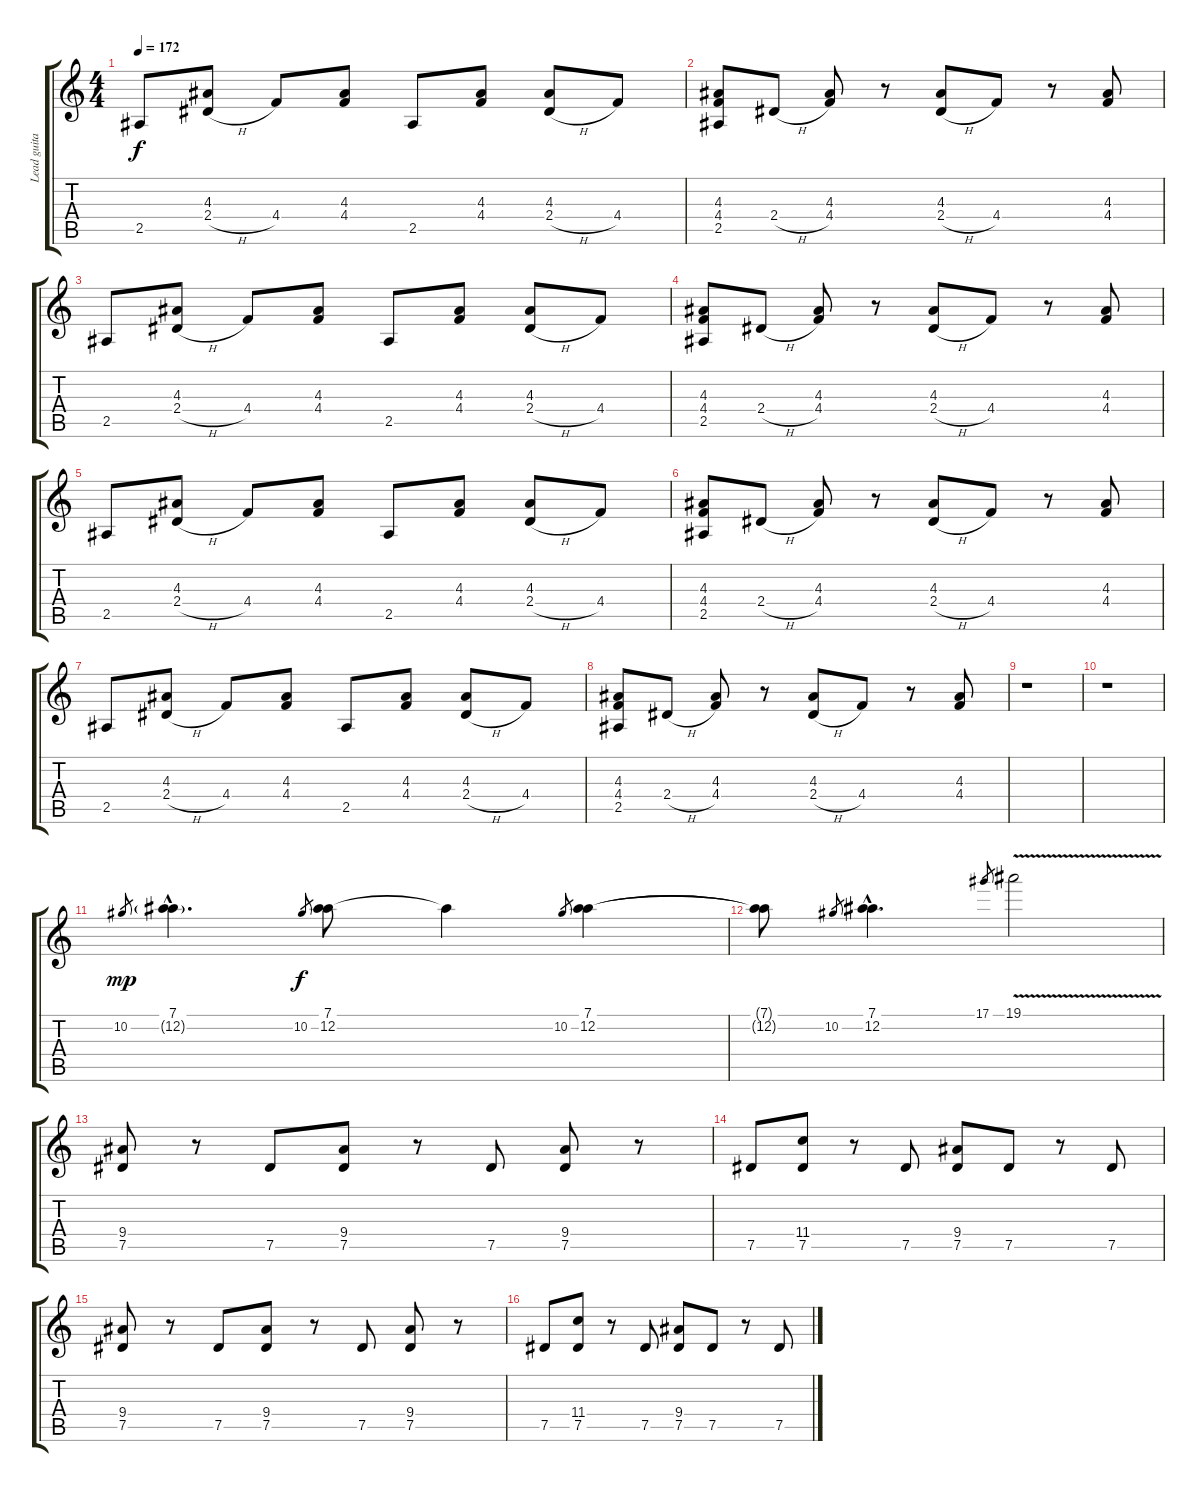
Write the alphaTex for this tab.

\track ("Lead guitar " "Lead guita") {instrument distortionguitar}
\staff {score tabs}
\tuning (Eb4 Bb3 Gb3 Db3 Ab2 Eb2) {hide}
\ts (4 4)
\tempo 172
\clef g2
\ks c
2.5.8{dy f} (4.3 2.4{h}).8 4.4.8 (4.3 4.4).8 2.5.8 (4.3 4.4).8 (4.3 2.4{h}).8 4.4.8 |
(4.3 4.4 2.5).8 2.4{h}.8 (4.3 4.4).8 r.8 (4.3 2.4{h}).8 4.4.8 r.8 (4.3 4.4).8 |
2.5.8 (4.3 2.4{h}).8 4.4.8 (4.3 4.4).8 2.5.8 (4.3 4.4).8 (4.3 2.4{h}).8 4.4.8 |
(4.3 4.4 2.5).8 2.4{h}.8 (4.3 4.4).8 r.8 (4.3 2.4{h}).8 4.4.8 r.8 (4.3 4.4).8 |
2.5.8 (4.3 2.4{h}).8 4.4.8 (4.3 4.4).8 2.5.8 (4.3 4.4).8 (4.3 2.4{h}).8 4.4.8 |
(4.3 4.4 2.5).8 2.4{h}.8 (4.3 4.4).8 r.8 (4.3 2.4{h}).8 4.4.8 r.8 (4.3 4.4).8 |
2.5.8 (4.3 2.4{h}).8 4.4.8 (4.3 4.4).8 2.5.8 (4.3 4.4).8 (4.3 2.4{h}).8 4.4.8 |
(4.3 4.4 2.5).8 2.4{h}.8 (4.3 4.4).8 r.8 (4.3 2.4{h}).8 4.4.8 r.8 (4.3 4.4).8 |
r.1 |
r.1 |
10.2.8{gr dy mp} (7.1{hac} 12.2{g hac}).4{d} 10.2.8{gr dy f} (7.1 12.2).8 12.2{t}.4 10.2.8{gr} (7.1 12.2).4 |
(7.1{t} 12.2{t}).8 10.2.8{gr} (7.1{hac} 12.2{hac}).4{d} 17.1.8{gr} 19.1{v}.2 |
(9.4 7.5).8 r.8 7.5.8 (9.4 7.5).8 r.8 7.5.8 (9.4 7.5).8 r.8 |
7.5.8 (11.4 7.5).8 r.8 7.5.8 (9.4 7.5).8 7.5.8 r.8 7.5.8 |
(9.4 7.5).8 r.8 7.5.8 (9.4 7.5).8 r.8 7.5.8 (9.4 7.5).8 r.8 |
7.5.8 (11.4 7.5).8 r.8 7.5.8 (9.4 7.5).8 7.5.8 r.8 7.5.8
